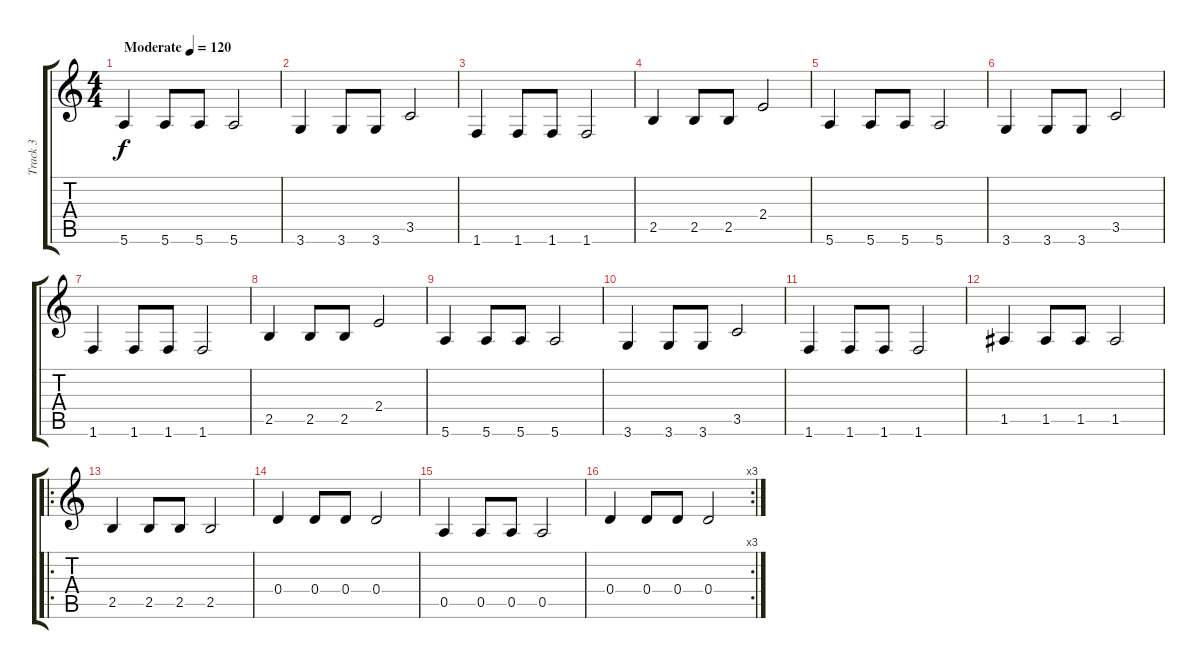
\track ("Track 3" "Track 3") {instrument electricbassfinger}
\staff {score tabs}
\tuning (E4 B3 G3 D3 A2 E2) {hide}
\ts (4 4)
\tempo (120 "Moderate")
\clef g2
\ks c
5.6.4{dy f instrument electricbassfinger} 5.6.8 5.6.8 5.6.2 |
3.6.4 3.6.8 3.6.8 3.5.2 |
1.6.4 1.6.8 1.6.8 1.6.2 |
2.5.4 2.5.8 2.5.8 2.4.2 |
5.6.4 5.6.8 5.6.8 5.6.2 |
3.6.4 3.6.8 3.6.8 3.5.2 |
1.6.4 1.6.8 1.6.8 1.6.2 |
2.5.4 2.5.8 2.5.8 2.4.2 |
5.6.4 5.6.8 5.6.8 5.6.2 |
3.6.4 3.6.8 3.6.8 3.5.2 |
1.6.4 1.6.8 1.6.8 1.6.2 |
1.5.4 1.5.8 1.5.8 1.5.2 |
\ro
2.5.4 2.5.8 2.5.8 2.5.2 |
0.4.4 0.4.8 0.4.8 0.4.2 |
0.5.4 0.5.8 0.5.8 0.5.2 |
\rc 3
0.4.4 0.4.8 0.4.8 0.4.2
